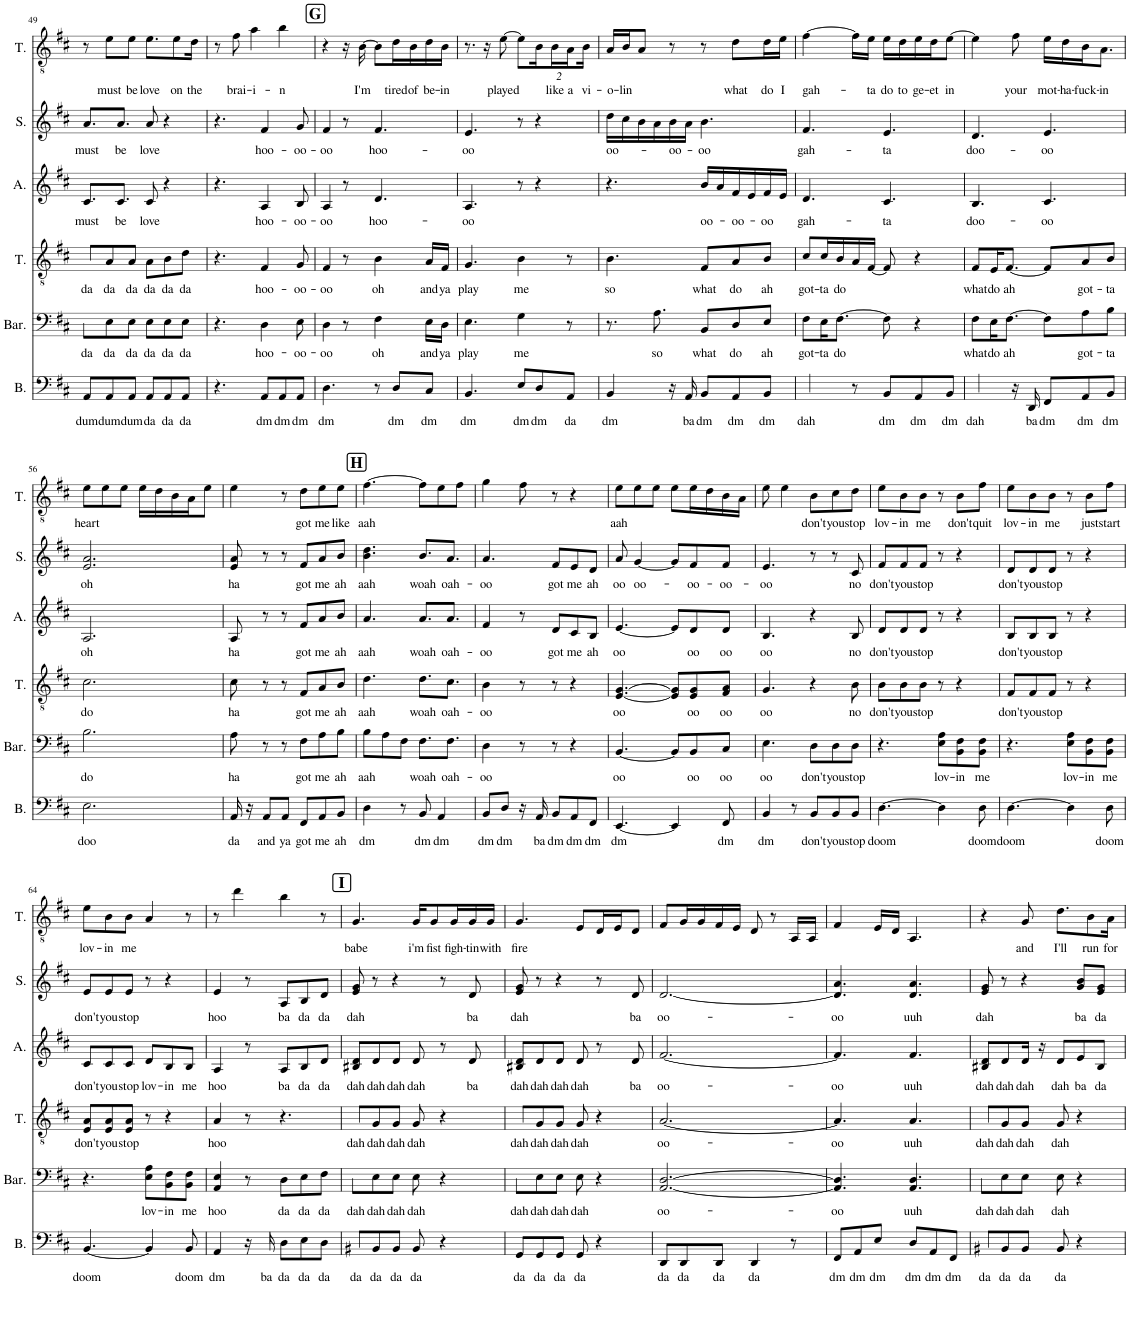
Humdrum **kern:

**kern	**text	**kern	**text	**kern	**text	**kern	**text	**kern	**text	**kern	**text
*part6	*part6	*part5	*part5	*part4	*part4	*part3	*part3	*part2	*part2	*part1	*part1
*staff6	*staff6	*staff5	*staff5	*staff4	*staff4	*staff3	*staff3	*staff2	*staff2	*staff1	*staff1
*I"Bass	*	*I"Baritone	*	*I"Tenor	*	*I"Alto	*	*I"Soprano	*	*I"Tenor	*
*I'B.	*	*I'Bar.	*	*I'T.	*	*I'A.	*	*I'S.	*	*I'T.	*
!!LO:PB:g=z
*clefF4	*	*clefF4	*	*clefGv2	*	*clefG2	*	*clefG2	*	*clefGv2	*
*k[f#c#]	*	*k[f#c#]	*	*k[f#c#]	*	*k[f#c#]	*	*k[f#c#]	*	*k[f#c#]	*
*M6/8	*	*M6/8	*	*M6/8	*	*M6/8	*	*M6/8	*	*M6/8	*
=49	=49	=49	=49	=49	=49	=49	=49	=49	=49	=49	=49
!	!LO:LY:b	!	!LO:LY:b	!	!LO:LY:b	!	!LO:LY:b	!	!LO:LY:b	!	!
8AA/L	dum	8E\L	da	8A/L	da	8.c#/L	must	8.a/L	must	8r	.
!	!LO:LY:b	!	!LO:LY:b	!	!LO:LY:b	!	!	!	!	!	!LO:LY:b
8AA/	dum	8E\	da	8A/	da	.	.	.	.	8e\L	must
!	!	!	!	!	!	!	!LO:LY:b	!	!LO:LY:b	!	!
.	.	.	.	.	.	8.c#/J	be	8.a/J	be	.	.
!	!LO:LY:b	!	!LO:LY:b	!	!LO:LY:b	!	!	!	!	!	!LO:LY:b
8AA/J	dum	8E\J	da	8A/J	da	.	.	.	.	8e\J	be
!	!LO:LY:b	!	!LO:LY:b	!	!LO:LY:b	!	!LO:LY:b	!	!LO:LY:b	!	!LO:LY:b
8AA/L	da	8E\L	da	8A\L	da	8c#/	love	8a/	love	8.e\L	love
!	!LO:LY:b	!	!LO:LY:b	!	!LO:LY:b	!	!	!	!	!	!
8AA/	da	8E\	da	8B\	da	4r	.	4r	.	.	.
!	!	!	!	!	!	!	!	!	!	!	!LO:LY:b
.	.	.	.	.	.	.	.	.	.	8e\	on
!	!LO:LY:b	!	!LO:LY:b	!	!LO:LY:b	!	!	!	!	!	!
8AA/J	da	8E\J	da	8d\J	da	.	.	.	.	.	.
!	!	!	!	!	!	!	!	!	!	!	!LO:LY:b
.	.	.	.	.	.	.	.	.	.	16d\Jk	the
=50	=50	=50	=50	=50	=50	=50	=50	=50	=50	=50	=50
4.r	.	4.r	.	4.r	.	4.r	.	4.r	.	8r	.
!	!	!	!	!	!	!	!	!	!	!	!LO:LY:b
.	.	.	.	.	.	.	.	.	.	8f#\	brai-
!	!	!	!	!	!	!	!	!	!	!	!LO:LY:b
.	.	.	.	.	.	.	.	.	.	4a\	-i-
!	!LO:LY:b	!	!LO:LY:b	!	!LO:LY:b	!	!LO:LY:b	!	!LO:LY:b	!	!
8AA/L	dm	4D\	hoo-	4F#/	hoo-	4A/	hoo-	4f#/	hoo-	.	.
!	!LO:LY:b	!	!	!	!	!	!	!	!	!	!LO:LY:b
8AA/	dm	.	.	.	.	.	.	.	.	4b\	-n
!	!LO:LY:b	!	!LO:LY:b	!	!LO:LY:b	!	!LO:LY:b	!	!LO:LY:b	!	!
8AA/J	dm	8E\	-oo-	8G/	-oo-	8B/	-oo-	8g/	-oo-	.	.
!!LO:REH:place=s1:a:B:cj:fs=14:t=G
=51	=51	=51	=51	=51	=51	=51	=51	=51	=51	=51	=51
!	!LO:LY:b	!	!LO:LY:b	!	!LO:LY:b	!	!LO:LY:b	!	!LO:LY:b	!	!
4.D\	dm	4D\	-oo	4F#/	-oo	4A/	-oo	4f#/	-oo	4r	.
.	.	8r	.	8r	.	8r	.	8r	.	16r	.
!	!	!	!	!	!	!	!	!	!	!	!LO:LY:b
.	.	.	.	.	.	.	.	.	.	[16B\	I'm
!	!	!	!LO:LY:b	!	!LO:LY:b	!	!LO:LY:b	!	!LO:LY:b	!	!
8r	.	4F#\	oh	4B\	oh	4.d/	hoo-	4.f#/	hoo-	8B\L]	.
!	!LO:LY:b	!	!	!	!	!	!	!	!	!	!LO:LY:b
8D/L	dm	.	.	.	.	.	.	.	.	16d\L	tired
!	!	!	!	!	!	!	!	!	!	!	!LO:LY:b
.	.	.	.	.	.	.	.	.	.	16B\	of
!	!LO:LY:b	!	!LO:LY:b	!	!LO:LY:b	!	!	!	!	!	!LO:LY:b
8C#/J	dm	16E\LL	and	16A/LL	and	.	.	.	.	16d\	be-
!	!	!	!LO:LY:b	!	!LO:LY:b	!	!	!	!	!	!LO:LY:b
.	.	16D\JJ	ya	16F#/JJ	ya	.	.	.	.	16B\JJ	-in
=52	=52	=52	=52	=52	=52	=52	=52	=52	=52	=52	=52
!	!LO:LY:b	!	!LO:LY:b	!	!LO:LY:b	!	!LO:LY:b	!	!LO:LY:b	!	!
4.BB/	dm	4.E\	play	4.G/	play	4.A/	-oo	4.e/	-oo	8.r	.
.	.	.	.	.	.	.	.	.	.	16r	.
!	!	!	!	!	!	!	!	!	!	!	!LO:LY:b
.	.	.	.	.	.	.	.	.	.	[8e\	played
!	!LO:LY:b	!	!LO:LY:b	!	!LO:LY:b	!	!	!	!	!	!
8E/L	dm	4G\	me	4B\	me	8r	.	8r	.	8e\L]	.
!	!LO:LY:b	!	!	!	!	!	!	!	!	!	!
8D/	dm	.	.	.	.	4r	.	4r	.	16B\L	.
!	!	!	!	!	!	!	!	!	!	!	!LO:LY:b
.	.	.	.	.	.	.	.	.	.	16B\	like
!	!LO:LY:b	!	!	!	!	!	!	!	!	!	!LO:LY:b
8AA/J	da	8r	.	8r	.	.	.	.	.	16A\	a
!	!	!	!	!	!	!	!	!	!	!	!LO:LY:b
.	.	.	.	.	.	.	.	.	.	16B\JJ	vi-
=53	=53	=53	=53	=53	=53	=53	=53	=53	=53	=53	=53
!	!LO:LY:b	!	!	!	!LO:LY:b	!	!	!	!LO:LY:b	!	!LO:LY:b
4BB/	dm	8.r	.	4.B\	so	4.r	.	16dd\LL	oo-	16A/LL	-o-
!	!	!	!	!	!	!	!	!	!	!	!LO:LY:b
.	.	.	.	.	.	.	.	16cc#\	.	16B/J	-lin
.	.	.	.	.	.	.	.	16b\	.	8A/J	.
!	!	!	!LO:LY:b	!	!	!	!	!	!	!	!
.	.	8.A\	so	.	.	.	.	16a\	.	.	.
!	!	!	!	!	!	!	!	!	!LO:LY:b	!	!
16r	.	.	.	.	.	.	.	16b\	-oo-	8r	.
!	!LO:LY:b	!	!	!	!	!	!	!	!	!	!
16AA/	ba	.	.	.	.	.	.	16a\JJ	.	.	.
!	!LO:LY:b	!	!LO:LY:b	!	!LO:LY:b	!	!LO:LY:b	!	!LO:LY:b	!	!
8BB/L	dm	8BB/L	what	8F#/L	what	16b/LL	oo-	4.b\	-oo	8r	.
.	.	.	.	.	.	16a/	.	.	.	.	.
!	!LO:LY:b	!	!LO:LY:b	!	!LO:LY:b	!	!LO:LY:b	!	!	!	!LO:LY:b
8AA/	dm	8D/	do	8A/	do	16f#/	-oo-	.	.	8d\L	what
.	.	.	.	.	.	16e/	.	.	.	.	.
!	!LO:LY:b	!	!LO:LY:b	!	!LO:LY:b	!	!LO:LY:b	!	!	!	!LO:LY:b
8BB/J	dm	8E/J	ah	8B/J	ah	16f#/	oo	.	.	16d\L	do
!	!	!	!	!	!	!	!	!	!	!	!LO:LY:b
.	.	.	.	.	.	16e/JJ	.	.	.	16e\JJ	I
=54	=54	=54	=54	=54	=54	=54	=54	=54	=54	=54	=54
!	!LO:LY:b	!	!LO:LY:b	!	!LO:LY:b	!	!LO:LY:b	!	!LO:LY:b	!	!LO:LY:b
4BB/	dah	8F#\L	got-	8c#/L	got-	4.d/	gah-	4.f#/	gah-	[4f#\	gah-
!	!	!	!LO:LY:b	!	!LO:LY:b	!	!	!	!	!	!
.	.	16E\K	-ta	16c#/L	-ta	.	.	.	.	.	.
!	!	!	!LO:LY:b	!	!LO:LY:b	!	!	!	!	!	!
.	.	[8.F#\J	do	16B/	do	.	.	.	.	.	.
8r	.	.	.	16A/	.	.	.	.	.	16f#\LL]	.
!	!	!	!	!	!	!	!	!	!	!	!LO:LY:b
.	.	.	.	[16F#/JJ	.	.	.	.	.	16e\JJ	-ta
!	!LO:LY:b	!	!	!	!	!	!LO:LY:b	!	!LO:LY:b	!	!LO:LY:b
8BB/L	dm	8F#\]	.	8F#/]	.	4.c#/	-ta	4.e/	-ta	16e\LL	do
!	!	!	!	!	!	!	!	!	!	!	!LO:LY:b
.	.	.	.	.	.	.	.	.	.	16d\	to
!	!LO:LY:b	!	!	!	!	!	!	!	!	!	!LO:LY:b
8AA/	dm	4r	.	4r	.	.	.	.	.	16e\	ge-
!	!	!	!	!	!	!	!	!	!	!	!LO:LY:b
.	.	.	.	.	.	.	.	.	.	16d\J	-et
!	!LO:LY:b	!	!	!	!	!	!	!	!	!	!LO:LY:b
8BB/J	dm	.	.	.	.	.	.	.	.	[8e\J	in
=55	=55	=55	=55	=55	=55	=55	=55	=55	=55	=55	=55
!	!LO:LY:b	!	!LO:LY:b	!	!LO:LY:b	!	!LO:LY:b	!	!LO:LY:b	!	!
4BB/	dah	8F#\L	what	8F#/L	what	4.B/	doo-	4.d/	doo-	4e\]	.
!	!	!	!LO:LY:b	!	!LO:LY:b	!	!	!	!	!	!
.	.	16E\K	do	16E/K	do	.	.	.	.	.	.
!	!	!	!LO:LY:b	!	!LO:LY:b	!	!	!	!	!	!
.	.	[8.F#\J	ah	[8.F#/J	ah	.	.	.	.	.	.
!	!	!	!	!	!	!	!	!	!	!	!LO:LY:b
16r	.	.	.	.	.	.	.	.	.	8f#\	your
!	!LO:LY:b	!	!	!	!	!	!	!	!	!	!
16DD/	ba	.	.	.	.	.	.	.	.	.	.
!	!LO:LY:b	!	!	!	!	!	!LO:LY:b	!	!LO:LY:b	!	!LO:LY:b
8FF#/L	dm	8F#\L]	.	8F#/L]	.	4.c#/	-oo	4.e/	-oo	16e\LL	mot-
!	!	!	!	!	!	!	!	!	!	!	!LO:LY:b
.	.	.	.	.	.	.	.	.	.	16d\	-ha-
!	!LO:LY:b	!	!LO:LY:b	!	!LO:LY:b	!	!	!	!	!	!LO:LY:b
8AA/	dm	8A\	got-	8A/	got-	.	.	.	.	16B\J	-fuck-
!	!	!	!	!	!	!	!	!	!	!	!LO:LY:b
.	.	.	.	.	.	.	.	.	.	8.A\J	-in
!	!LO:LY:b	!	!LO:LY:b	!	!LO:LY:b	!	!	!	!	!	!
8BB/J	dm	8B\J	-ta	8B/J	-ta	.	.	.	.	.	.
!!LO:LB:g=z
=56	=56	=56	=56	=56	=56	=56	=56	=56	=56	=56	=56
!	!LO:LY:b	!	!LO:LY:b	!	!LO:LY:b	!	!LO:LY:b	!	!LO:LY:b	!	!LO:LY:b
2.E\	doo	2.B\	do	2.c#\	do	2.A/	oh	2.e/ 2.a/	oh	8e\L	heart
.	.	.	.	.	.	.	.	.	.	8e\	.
.	.	.	.	.	.	.	.	.	.	8e\J	.
.	.	.	.	.	.	.	.	.	.	16e\LL	.
.	.	.	.	.	.	.	.	.	.	16d\	.
.	.	.	.	.	.	.	.	.	.	16B\	.
.	.	.	.	.	.	.	.	.	.	16A\J	.
.	.	.	.	.	.	.	.	.	.	8e\J	.
=57	=57	=57	=57	=57	=57	=57	=57	=57	=57	=57	=57
!	!LO:LY:b	!	!LO:LY:b	!	!LO:LY:b	!	!LO:LY:b	!	!LO:LY:b	!	!
16AA/	da	8A\	ha	8c#\	ha	8A/	ha	8e/ 8a/	ha	4e\	.
16r	.	.	.	.	.	.	.	.	.	.	.
!	!LO:LY:b	!	!	!	!	!	!	!	!	!	!
8AA/L	and	8r	.	8r	.	8r	.	8r	.	.	.
!	!LO:LY:b	!	!	!	!	!	!	!	!	!	!
8AA/J	ya	8r	.	8r	.	8r	.	8r	.	8r	.
!	!LO:LY:b	!	!LO:LY:b	!	!LO:LY:b	!	!LO:LY:b	!	!LO:LY:b	!	!LO:LY:b
8FF#/L	got	8F#\L	got	8F#/L	got	8f#/L	got	8f#/L	got	8d\L	got
!	!LO:LY:b	!	!LO:LY:b	!	!LO:LY:b	!	!LO:LY:b	!	!LO:LY:b	!	!LO:LY:b
8AA/	me	8A\	me	8A/	me	8a/	me	8a/	me	8e\	me
!	!LO:LY:b	!	!LO:LY:b	!	!LO:LY:b	!	!LO:LY:b	!	!LO:LY:b	!	!LO:LY:b
8BB/J	ah	8B\J	ah	8B/J	ah	8b/J	ah	8b/J	ah	8e\J	like
!!LO:REH:place=s1:a:B:cj:fs=14:t=H
=58	=58	=58	=58	=58	=58	=58	=58	=58	=58	=58	=58
!	!LO:LY:b	!	!LO:LY:b	!	!LO:LY:b	!	!LO:LY:b	!	!LO:LY:b	!	!LO:LY:b
4D\	dm	8B\L	aah	4.d\	aah	4.a/	aah	4.b\ 4.dd\	aah	[4.f#\	aah
.	.	8A\	.	.	.	.	.	.	.	.	.
8r	.	8F#\J	.	.	.	.	.	.	.	.	.
!	!LO:LY:b	!	!LO:LY:b	!	!LO:LY:b	!	!LO:LY:b	!	!LO:LY:b	!	!
8BB/	dm	8.F#\L	woah	8.d\L	woah	8.a/L	woah	8.b/L	woah	8f#\L]	.
!	!LO:LY:b	!	!	!	!	!	!	!	!	!	!
4AA/	dm	.	.	.	.	.	.	.	.	8e\	.
!	!	!	!LO:LY:b	!	!LO:LY:b	!	!LO:LY:b	!	!LO:LY:b	!	!
.	.	8.F#\J	oah-	8.c#\J	oah-	8.a/J	oah-	8.a/J	oah-	.	.
.	.	.	.	.	.	.	.	.	.	8f#\J	.
=59	=59	=59	=59	=59	=59	=59	=59	=59	=59	=59	=59
!	!LO:LY:b	!	!LO:LY:b	!	!LO:LY:b	!	!LO:LY:b	!	!LO:LY:b	!	!
8BB/L	dm	4D\	oo	4B\	oo	4f#/	oo	4.a/	oo	4g\	.
!	!LO:LY:b	!	!	!	!	!	!	!	!	!	!
8D/J	dm	.	.	.	.	.	.	.	.	.	.
16r	.	8r	.	8r	.	8r	.	.	.	8f#\	.
!	!LO:LY:b	!	!	!	!	!	!	!	!	!	!
16AA/	ba	.	.	.	.	.	.	.	.	.	.
!	!LO:LY:b	!	!	!	!	!	!LO:LY:b	!	!LO:LY:b	!	!
8BB/L	dm	8r	.	8r	.	8d/L	got	8f#/L	got	8r	.
!	!LO:LY:b	!	!	!	!	!	!LO:LY:b	!	!LO:LY:b	!	!
8AA/	dm	4r	.	4r	.	8c#/	me	8e/	me	4r	.
!	!LO:LY:b	!	!	!	!	!	!LO:LY:b	!	!LO:LY:b	!	!
8FF#/J	dm	.	.	.	.	8B/J	ah	8d/J	ah	.	.
=60	=60	=60	=60	=60	=60	=60	=60	=60	=60	=60	=60
!	!LO:LY:b	!	!LO:LY:b	!	!LO:LY:b	!	!LO:LY:b	!	!LO:LY:b	!	!LO:LY:b
[4.EE/	dm	[4.BB/	oo	[4.E/ [4.G/	oo	[4.e/	oo	8a/	oo	8e\L	aah
!	!	!	!	!	!	!	!	!	!LO:LY:b	!	!
.	.	.	.	.	.	.	.	[4g/	oo-	8e\	.
.	.	.	.	.	.	.	.	.	.	8e\J	.
4EE/]	.	8BB/L]	.	8E/] 8G/]L	.	8e/L]	.	8g/L]	.	8e\L	.
!	!	!	!LO:LY:b	!	!LO:LY:b	!	!LO:LY:b	!	!LO:LY:b	!	!
.	.	8BB/	oo	8E/ 8G/	oo	8d/	oo	8f#/	-oo-	16e\L	.
.	.	.	.	.	.	.	.	.	.	16d\	.
!	!LO:LY:b	!	!LO:LY:b	!	!LO:LY:b	!	!LO:LY:b	!	!LO:LY:b	!	!
8FF#/	dm	8C#/J	oo	8F#/ 8A/J	oo	8d/J	oo	8f#/J	-oo-	16B\	.
.	.	.	.	.	.	.	.	.	.	16A\JJ	.
=61	=61	=61	=61	=61	=61	=61	=61	=61	=61	=61	=61
!	!LO:LY:b	!	!LO:LY:b	!	!LO:LY:b	!	!LO:LY:b	!	!LO:LY:b	!	!
4BB/	dm	4.E\	oo	4.G/	oo	4.B/	oo	4.e/	-oo	8e\	.
.	.	.	.	.	.	.	.	.	.	4e\	.
8r	.	.	.	.	.	.	.	.	.	.	.
!	!LO:LY:b	!	!LO:LY:b	!	!	!	!	!	!	!	!LO:LY:b
8BB/L	don't	8D\L	don't	4r	.	4r	.	8r	.	8B\L	don't
!	!LO:LY:b	!	!LO:LY:b	!	!	!	!	!	!	!	!LO:LY:b
8BB/	you	8D\	you	.	.	.	.	8r	.	8c#\	you
!	!LO:LY:b	!	!LO:LY:b	!	!LO:LY:b	!	!LO:LY:b	!	!LO:LY:b	!	!LO:LY:b
8BB/J	stop	8D\J	stop	8B\	no	8B/	no	8c#/	no	8d\J	stop
=62	=62	=62	=62	=62	=62	=62	=62	=62	=62	=62	=62
!	!LO:LY:b	!	!	!	!LO:LY:b	!	!LO:LY:b	!	!LO:LY:b	!	!LO:LY:b
[4.D\	doom	4.r	.	8B\L	don't	8d/L	don't	8f#/L	don't	8e\L	lov-
!	!	!	!	!	!LO:LY:b	!	!LO:LY:b	!	!LO:LY:b	!	!LO:LY:b
.	.	.	.	8B\	you	8d/	you	8f#/	you	8B\	-in
!	!	!	!	!	!LO:LY:b	!	!LO:LY:b	!	!LO:LY:b	!	!LO:LY:b
.	.	.	.	8B\J	stop	8d/J	stop	8f#/J	stop	8B\J	me
!	!	!	!LO:LY:b	!	!	!	!	!	!	!	!
4D\]	.	8E\ 8A\L	lov-	8r	.	8r	.	8r	.	8r	.
!	!	!	!LO:LY:b	!	!	!	!	!	!	!	!LO:LY:b
.	.	8BB\ 8F#\	-in	4r	.	4r	.	4r	.	8B\L	don't
!	!LO:LY:b	!	!LO:LY:b	!	!	!	!	!	!	!	!LO:LY:b
8D\	doom	8BB\ 8F#\J	me	.	.	.	.	.	.	8f#\J	quit
=63	=63	=63	=63	=63	=63	=63	=63	=63	=63	=63	=63
!	!LO:LY:b	!	!	!	!LO:LY:b	!	!LO:LY:b	!	!LO:LY:b	!	!LO:LY:b
[4.D\	doom	4.r	.	8F#/L	don't	8B/L	don't	8d/L	don't	8e\L	lov-
!	!	!	!	!	!LO:LY:b	!	!LO:LY:b	!	!LO:LY:b	!	!LO:LY:b
.	.	.	.	8F#/	you	8B/	you	8d/	you	8B\	-in
!	!	!	!	!	!LO:LY:b	!	!LO:LY:b	!	!LO:LY:b	!	!LO:LY:b
.	.	.	.	8F#/J	stop	8B/J	stop	8d/J	stop	8B\J	me
!	!	!	!LO:LY:b	!	!	!	!	!	!	!	!
4D\]	.	8E\ 8A\L	lov-	8r	.	8r	.	8r	.	8r	.
!	!	!	!LO:LY:b	!	!	!	!	!	!	!	!LO:LY:b
.	.	8BB\ 8F#\	-in	4r	.	4r	.	4r	.	8B\L	just
!	!LO:LY:b	!	!LO:LY:b	!	!	!	!	!	!	!	!LO:LY:b
8D\	doom	8BB\ 8F#\J	me	.	.	.	.	.	.	8f#\J	start
!!LO:LB:g=z
=64	=64	=64	=64	=64	=64	=64	=64	=64	=64	=64	=64
!	!LO:LY:b	!	!	!	!LO:LY:b	!	!LO:LY:b	!	!LO:LY:b	!	!LO:LY:b
[4.BB/	doom	4.r	.	8E/ 8A/L	don't	8c#/L	don't	8e/L	don't	8e\L	lov-
!	!	!	!	!	!LO:LY:b	!	!LO:LY:b	!	!LO:LY:b	!	!LO:LY:b
.	.	.	.	8E/ 8A/	you	8c#/	you	8e/	you	8B\	-in
!	!	!	!	!	!LO:LY:b	!	!LO:LY:b	!	!LO:LY:b	!	!LO:LY:b
.	.	.	.	8E/ 8A/J	stop	8c#/J	stop	8e/J	stop	8B\J	me
!	!	!	!LO:LY:b	!	!	!	!LO:LY:b	!	!	!	!
4BB/]	.	8E\ 8A\L	lov-	8r	.	8d/L	lov-	8r	.	4A/	.
!	!	!	!LO:LY:b	!	!	!	!LO:LY:b	!	!	!	!
.	.	8BB\ 8F#\	-in	4r	.	8B/	-in	4r	.	.	.
!	!LO:LY:b	!	!LO:LY:b	!	!	!	!LO:LY:b	!	!	!	!
8BB/	doom	8BB\ 8F#\J	me	.	.	8B/J	me	.	.	8r	.
=65	=65	=65	=65	=65	=65	=65	=65	=65	=65	=65	=65
!	!LO:LY:b	!	!LO:LY:b	!	!LO:LY:b	!	!LO:LY:b	!	!LO:LY:b	!	!
4AA/	dm	4AA/ 4E/	hoo	4A/	hoo	4A/	hoo	4e/	hoo	8r	.
.	.	.	.	.	.	.	.	.	.	4dd\	.
16r	.	8r	.	8r	.	8r	.	8r	.	.	.
!	!LO:LY:b	!	!	!	!	!	!	!	!	!	!
16AA/	ba	.	.	.	.	.	.	.	.	.	.
!	!LO:LY:b	!	!LO:LY:b	!	!	!	!LO:LY:b	!	!LO:LY:b	!	!
8D\L	da	8D\L	da	4.r	.	8A/L	ba	8A/L	ba	4b\	.
!	!LO:LY:b	!	!LO:LY:b	!	!	!	!LO:LY:b	!	!LO:LY:b	!	!
8E\	da	8E\	da	.	.	8B/	da	8B/	da	.	.
!	!LO:LY:b	!	!LO:LY:b	!	!	!	!LO:LY:b	!	!LO:LY:b	!	!
8D\J	da	8F#\J	da	.	.	8d/J	da	8d/J	da	8r	.
!!LO:REH:place=s1:a:B:cj:fs=14:t=I
=66	=66	=66	=66	=66	=66	=66	=66	=66	=66	=66	=66
!	!LO:LY:b	!	!LO:LY:b	!	!LO:LY:b	!	!LO:LY:b	!	!LO:LY:b	!	!LO:LY:b
8BB#X/L	da	8E\L	dah	8G/L	dah	8B#X/ 8d/L	dah	8e/ 8g/	dah	4.G/	babe
!	!LO:LY:b	!	!LO:LY:b	!	!LO:LY:b	!	!LO:LY:b	!	!	!	!
8BB#/	da	8E\	dah	8G/	dah	8d/	dah	8r	.	.	.
!	!LO:LY:b	!	!LO:LY:b	!	!LO:LY:b	!	!LO:LY:b	!	!	!	!
8BB#/J	da	8E\J	dah	8G/J	dah	8d/J	dah	4r	.	.	.
!	!LO:LY:b	!	!LO:LY:b	!	!LO:LY:b	!	!LO:LY:b	!	!	!	!LO:LY:b
8BB#/	da	8E\	dah	8G/	dah	8d/	dah	.	.	16G/KL	i'm
!	!	!	!	!	!	!	!	!	!	!	!LO:LY:b
.	.	.	.	.	.	.	.	.	.	8G/	fist
4r	.	4r	.	4r	.	8r	.	8r	.	.	.
!	!	!	!	!	!	!	!	!	!	!	!LO:LY:b
.	.	.	.	.	.	.	.	.	.	16G/L	figh-
!	!	!	!	!	!	!	!LO:LY:b	!	!LO:LY:b	!	!LO:LY:b
.	.	.	.	.	.	8d/	ba	8d/	ba	16G/	-tin
!	!	!	!	!	!	!	!	!	!	!	!LO:LY:b
.	.	.	.	.	.	.	.	.	.	16G/JJ	with
=67	=67	=67	=67	=67	=67	=67	=67	=67	=67	=67	=67
!	!LO:LY:b	!	!LO:LY:b	!	!LO:LY:b	!	!LO:LY:b	!	!LO:LY:b	!	!LO:LY:b
8GG/L	da	8E\L	dah	8G/L	dah	8B#X/ 8d/L	dah	8e/ 8g/	dah	4.G/	fire
!	!LO:LY:b	!	!LO:LY:b	!	!LO:LY:b	!	!LO:LY:b	!	!	!	!
8GG/	da	8E\	dah	8G/	dah	8d/	dah	8r	.	.	.
!	!LO:LY:b	!	!LO:LY:b	!	!LO:LY:b	!	!LO:LY:b	!	!	!	!
8GG/J	da	8E\J	dah	8G/J	dah	8d/J	dah	4r	.	.	.
!	!LO:LY:b	!	!LO:LY:b	!	!LO:LY:b	!	!LO:LY:b	!	!	!	!
8GG/	da	8E\	dah	8G/	dah	8d/	dah	.	.	8E/L	.
4r	.	4r	.	4r	.	8r	.	8r	.	16D/L	.
.	.	.	.	.	.	.	.	.	.	16E/J	.
!	!	!	!	!	!	!	!LO:LY:b	!	!LO:LY:b	!	!
.	.	.	.	.	.	8d/	ba	8d/	ba	8D/J	.
=68	=68	=68	=68	=68	=68	=68	=68	=68	=68	=68	=68
!	!LO:LY:b	!	!LO:LY:b	!	!LO:LY:b	!	!LO:LY:b	!	!LO:LY:b	!	!
8DD/L	da	[2.AA/ [2.D/	oo-	[2.A/	oo-	[2.f#/	oo-	[2.d/	oo-	8F#/L	.
!	!LO:LY:b	!	!	!	!	!	!	!	!	!	!
8DD/	da	.	.	.	.	.	.	.	.	16G/L	.
.	.	.	.	.	.	.	.	.	.	16G/	.
!	!LO:LY:b	!	!	!	!	!	!	!	!	!	!
8DD/J	da	.	.	.	.	.	.	.	.	16F#/	.
.	.	.	.	.	.	.	.	.	.	16E/JJ	.
!	!LO:LY:b	!	!	!	!	!	!	!	!	!	!
4DD/	da	.	.	.	.	.	.	.	.	8D/	.
.	.	.	.	.	.	.	.	.	.	8r	.
8r	.	.	.	.	.	.	.	.	.	16AA/LL	.
.	.	.	.	.	.	.	.	.	.	16AA/JJ	.
=69	=69	=69	=69	=69	=69	=69	=69	=69	=69	=69	=69
!	!LO:LY:b	!	!LO:LY:b	!	!LO:LY:b	!	!LO:LY:b	!	!LO:LY:b	!	!
8FF#/L	dm	4.AA/] 4.D/]	-oo	4.A/]	-oo	4.f#/]	-oo	4.d/] 4.a/	-oo	4F#/	.
!	!LO:LY:b	!	!	!	!	!	!	!	!	!	!
8AA/	dm	.	.	.	.	.	.	.	.	.	.
!	!LO:LY:b	!	!	!	!	!	!	!	!	!	!
8E/J	dm	.	.	.	.	.	.	.	.	16E/LL	.
.	.	.	.	.	.	.	.	.	.	16D/JJ	.
!	!LO:LY:b	!	!LO:LY:b	!	!LO:LY:b	!	!LO:LY:b	!	!LO:LY:b	!	!
8D/L	dm	4.AA/ 4.D/	-uuh	4.A/	-uuh	4.f#/	-uuh	4.d/ 4.a/	-uuh	4.AA/	.
!	!LO:LY:b	!	!	!	!	!	!	!	!	!	!
8AA/	dm	.	.	.	.	.	.	.	.	.	.
!	!LO:LY:b	!	!	!	!	!	!	!	!	!	!
8FF#/J	dm	.	.	.	.	.	.	.	.	.	.
=70	=70	=70	=70	=70	=70	=70	=70	=70	=70	=70	=70
!	!LO:LY:b	!	!LO:LY:b	!	!LO:LY:b	!	!LO:LY:b	!	!LO:LY:b	!	!
8BB#X/L	da	8E\L	dah	8G/L	dah	8B#X/ 8d/L	dah	8e/ 8g/	dah	4r	.
!	!LO:LY:b	!	!LO:LY:b	!	!LO:LY:b	!	!LO:LY:b	!	!	!	!
8BB#/	da	8E\	dah	8G/	dah	8d/	dah	8r	.	.	.
!	!LO:LY:b	!	!LO:LY:b	!	!LO:LY:b	!	!LO:LY:b	!	!	!	!LO:LY:b
8BB#/J	da	8E\J	dah	8G/J	dah	16d/Jk	dah	4r	.	8G/	and
.	.	.	.	.	.	16r	.	.	.	.	.
!	!LO:LY:b	!	!LO:LY:b	!	!LO:LY:b	!	!LO:LY:b	!	!	!	!LO:LY:b
8BB#/	da	8E\	dah	8G/	dah	8d/L	dah	.	.	8.d\L	I'll
!	!	!	!	!	!	!	!LO:LY:b	!	!LO:LY:b	!	!
4r	.	4r	.	4r	.	8e/	ba	8g/ 8b/L	ba	.	.
!	!	!	!	!	!	!	!	!	!	!	!LO:LY:b
.	.	.	.	.	.	.	.	.	.	8B\	run
!	!	!	!	!	!	!	!LO:LY:b	!	!LO:LY:b	!	!
.	.	.	.	.	.	8B#/J	da	8e/ 8g/J	da	.	.
!	!	!	!	!	!	!	!	!	!	!	!LO:LY:b
.	.	.	.	.	.	.	.	.	.	16A\Jk	for
=	=	=	=	=	=	=	=	=	=	=	=
*-	*-	*-	*-	*-	*-	*-	*-	*-	*-	*-	*-
